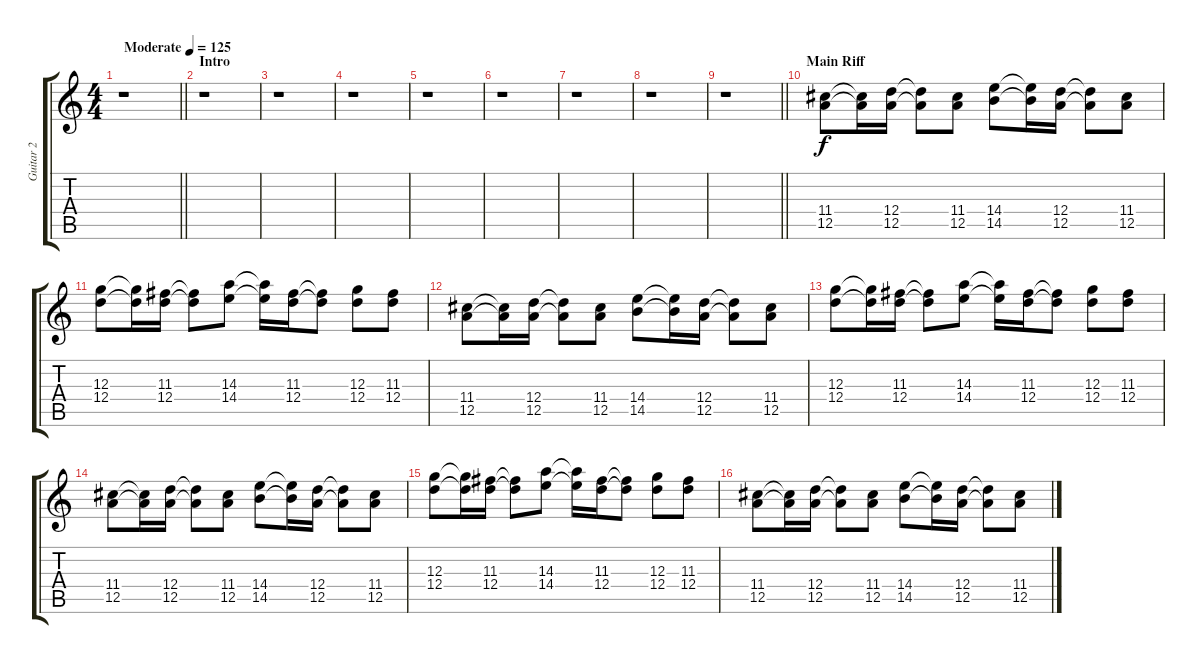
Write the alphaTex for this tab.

\track ("Guitar 2" "Guitar 2") {instrument overdrivenguitar}
\staff {score tabs}
\tuning (E4 B3 G3 D3 A2 E2) {hide}
\ts (4 4)
\tempo (125 "Moderate")
\clef g2
\barLineRight lightlight
\ks c
r.1{dy f instrument overdrivenguitar} |
\section ("" "Intro")
r.1 |
r.1 |
r.1 |
r.1 |
r.1 |
r.1 |
r.1 |
\barLineRight lightlight
r.1 |
\section ("" "Main Riff")
(11.4 12.5).8 (11.4{t} 12.5{t}).16 (12.4 12.5).16 (12.4{t} 12.5{t}).8 (11.4 12.5).8 (14.4 14.5).8 (14.4{t} 14.5{t}).16 (12.4 12.5).16 (12.4{t} 12.5{t}).8 (11.4 12.5).8 |
(12.3 12.4).8 (12.3{t} 12.4{t}).16 (11.3 12.4).16 (11.3{t} 12.4{t}).8 (14.3 14.4).8 (14.3{t} 14.4{t}).16 (11.3 12.4).16 (11.3{t} 12.4{t}).8 (12.3 12.4).8 (11.3 12.4).8 |
(11.4 12.5).8 (11.4{t} 12.5{t}).16 (12.4 12.5).16 (12.4{t} 12.5{t}).8 (11.4 12.5).8 (14.4 14.5).8 (14.4{t} 14.5{t}).16 (12.4 12.5).16 (12.4{t} 12.5{t}).8 (11.4 12.5).8 |
(12.3 12.4).8 (12.3{t} 12.4{t}).16 (11.3 12.4).16 (11.3{t} 12.4{t}).8 (14.3 14.4).8 (14.3{t} 14.4{t}).16 (11.3 12.4).16 (11.3{t} 12.4{t}).8 (12.3 12.4).8 (11.3 12.4).8 |
(11.4 12.5).8 (11.4{t} 12.5{t}).16 (12.4 12.5).16 (12.4{t} 12.5{t}).8 (11.4 12.5).8 (14.4 14.5).8 (14.4{t} 14.5{t}).16 (12.4 12.5).16 (12.4{t} 12.5{t}).8 (11.4 12.5).8 |
(12.3 12.4).8 (12.3{t} 12.4{t}).16 (11.3 12.4).16 (11.3{t} 12.4{t}).8 (14.3 14.4).8 (14.3{t} 14.4{t}).16 (11.3 12.4).16 (11.3{t} 12.4{t}).8 (12.3 12.4).8 (11.3 12.4).8 |
(11.4 12.5).8 (11.4{t} 12.5{t}).16 (12.4 12.5).16 (12.4{t} 12.5{t}).8 (11.4 12.5).8 (14.4 14.5).8 (14.4{t} 14.5{t}).16 (12.4 12.5).16 (12.4{t} 12.5{t}).8 (11.4 12.5).8
